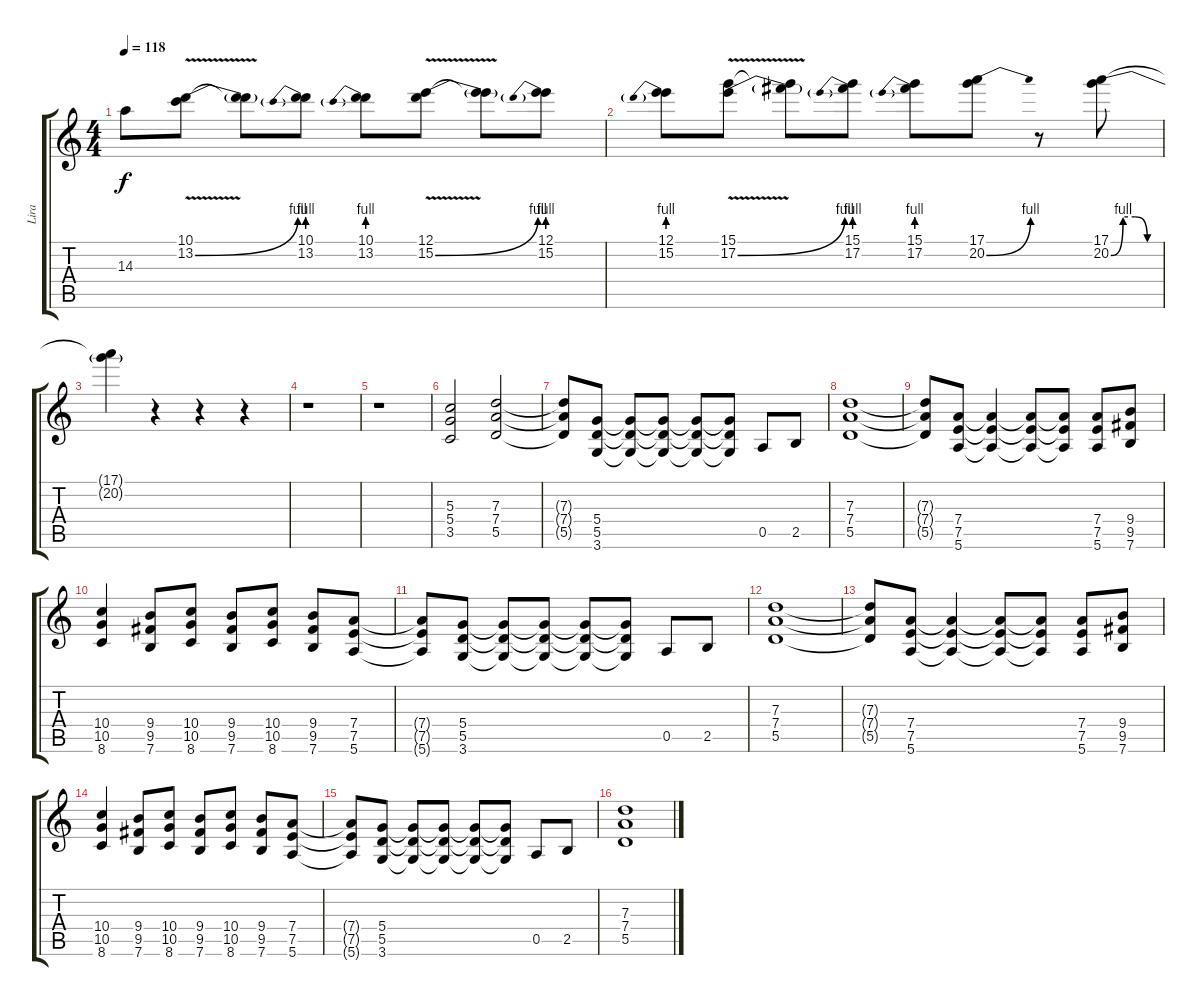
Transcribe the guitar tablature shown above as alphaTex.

\track ("Lira" "Lira") {instrument distortionguitar}
\staff {score tabs}
\tuning (E4 B3 G3 D3 A2 E2) {hide}
\ts (4 4)
\tempo 118
\clef g2
\ks c
14.3{t}.8{dy f} (10.1 13.2{be (bend 0 0 60 4) v}).8 (10.1{t} 13.2{t}).8 (10.1 13.2{be (prebend 0 4 60 4)}).8 (10.1 13.2{be (prebend 0 4 60 4)}).8 (12.1 15.2{be (bend 0 0 60 4) v}).8 (12.1{t} 15.2{t}).8 (12.1 15.2{be (prebend 0 4 60 4)}).8 |
(12.1 15.2{be (prebend 0 4 60 4)}).8 (15.1 17.2{be (bend 0 0 60 4) v}).8 (15.1{t} 17.2{t}).8 (15.1 17.2{be (prebend 0 4 60 4)}).8 (15.1 17.2{be (prebend 0 4 60 4)}).8 (17.1 20.2{be (bend 0 0 60 4)}).8 r.8 (17.1 20.2{be (custom 0 0 15 4 30 4 45 0 60 0)}).8 |
(17.1{t} 20.2{t}).4 r.4 r.4 r.4 |
r.1 |
r.1 |
(5.3 5.4 3.5).2{volume 13} (7.3 7.4 5.5).2 |
(7.3{t} 7.4{t} 5.5{t}).8 (5.4 5.5 3.6).8 (5.4{t} 5.5{t} 3.6{t}).8 (5.4{t} 5.5{t} 3.6{t}).8 (5.4{t} 5.5{t} 3.6{t}).8 (5.4{t} 5.5{t} 3.6{t}).8 0.5.8 2.5.8 |
(7.3 7.4 5.5).1 |
(7.3{t} 7.4{t} 5.5{t}).8 (7.4 7.5 5.6).8 (7.4{t} 7.5{t} 5.6{t}).4 (7.4{t} 7.5{t} 5.6{t}).8 (7.4{t} 7.5{t} 5.6{t}).8 (7.4 7.5 5.6).8 (9.4 9.5 7.6).8 |
(10.4 10.5 8.6).4 (9.4 9.5 7.6).8 (10.4 10.5 8.6).8 (9.4 9.5 7.6).8 (10.4 10.5 8.6).8 (9.4 9.5 7.6).8 (7.4 7.5 5.6).8 |
(7.4{t} 7.5{t} 5.6{t}).8 (5.4 5.5 3.6).8 (5.4{t} 5.5{t} 3.6{t}).8 (5.4{t} 5.5{t} 3.6{t}).8 (5.4{t} 5.5{t} 3.6{t}).8 (5.4{t} 5.5{t} 3.6{t}).8 0.5.8 2.5.8 |
(7.3 7.4 5.5).1 |
(7.3{t} 7.4{t} 5.5{t}).8 (7.4 7.5 5.6).8 (7.4{t} 7.5{t} 5.6{t}).4 (7.4{t} 7.5{t} 5.6{t}).8 (7.4{t} 7.5{t} 5.6{t}).8 (7.4 7.5 5.6).8 (9.4 9.5 7.6).8 |
(10.4 10.5 8.6).4 (9.4 9.5 7.6).8 (10.4 10.5 8.6).8 (9.4 9.5 7.6).8 (10.4 10.5 8.6).8 (9.4 9.5 7.6).8 (7.4 7.5 5.6).8 |
(7.4{t} 7.5{t} 5.6{t}).8 (5.4 5.5 3.6).8 (5.4{t} 5.5{t} 3.6{t}).8 (5.4{t} 5.5{t} 3.6{t}).8 (5.4{t} 5.5{t} 3.6{t}).8 (5.4{t} 5.5{t} 3.6{t}).8 0.5.8 2.5.8 |
(7.3 7.4 5.5).1
